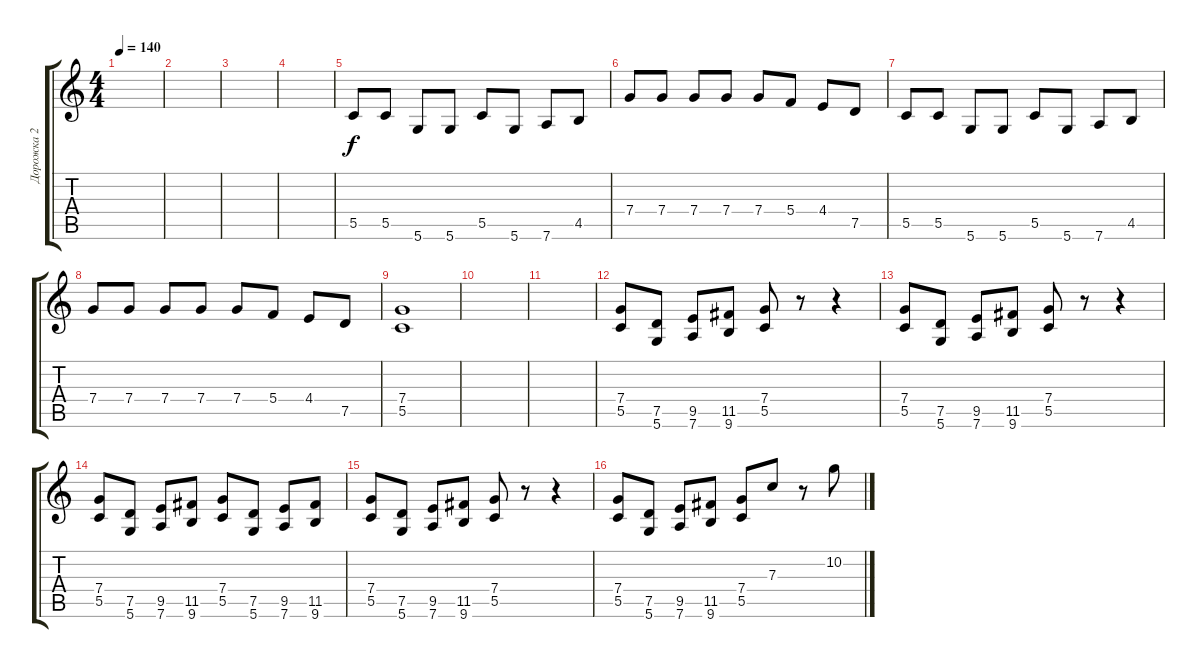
\track ("Дорожка 2" "Дорожка 2") {instrument distortionguitar}
\staff {score tabs}
\tuning (D4 A3 F3 C3 G2 D2) {hide}
\ts (4 4)
\tempo 140
\clef g2
\ks c
|
|
|
|
5.5.8 5.5.8 5.6.8 5.6.8 5.5.8 5.6.8 7.6.8 4.5.8 |
7.4.8 7.4.8 7.4.8 7.4.8 7.4.8 5.4.8 4.4.8 7.5.8 |
5.5.8 5.5.8 5.6.8 5.6.8 5.5.8 5.6.8 7.6.8 4.5.8 |
7.4.8 7.4.8 7.4.8 7.4.8 7.4.8 5.4.8 4.4.8 7.5.8 |
(7.4 5.5).1 |
|
|
(7.4 5.5).8 (7.5 5.6).8 (9.5 7.6).8 (11.5 9.6).8 (7.4 5.5).8 r.8 r.4 |
(7.4 5.5).8 (7.5 5.6).8 (9.5 7.6).8 (11.5 9.6).8 (7.4 5.5).8 r.8 r.4 |
(7.4 5.5).8 (7.5 5.6).8 (9.5 7.6).8 (11.5 9.6).8 (7.4 5.5).8 (7.5 5.6).8 (9.5 7.6).8 (11.5 9.6).8 |
(7.4 5.5).8 (7.5 5.6).8 (9.5 7.6).8 (11.5 9.6).8 (7.4 5.5).8 r.8 r.4 |
(7.4 5.5).8 (7.5 5.6).8 (9.5 7.6).8 (11.5 9.6).8 (7.4 5.5).8 7.3.8 r.8 10.2.8
